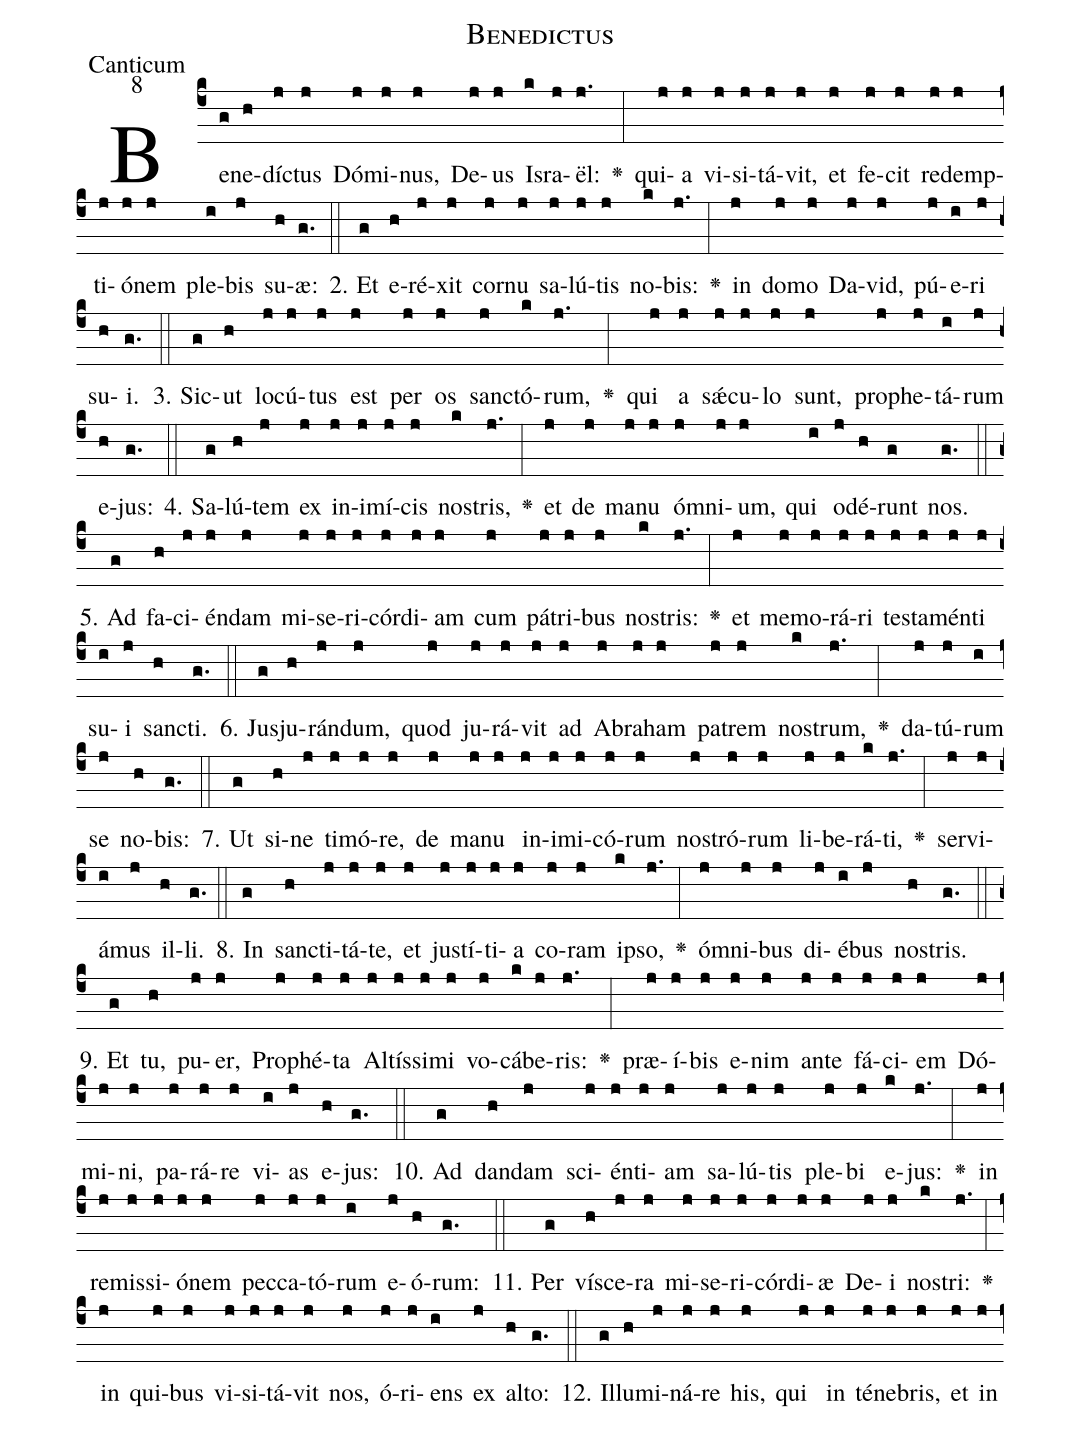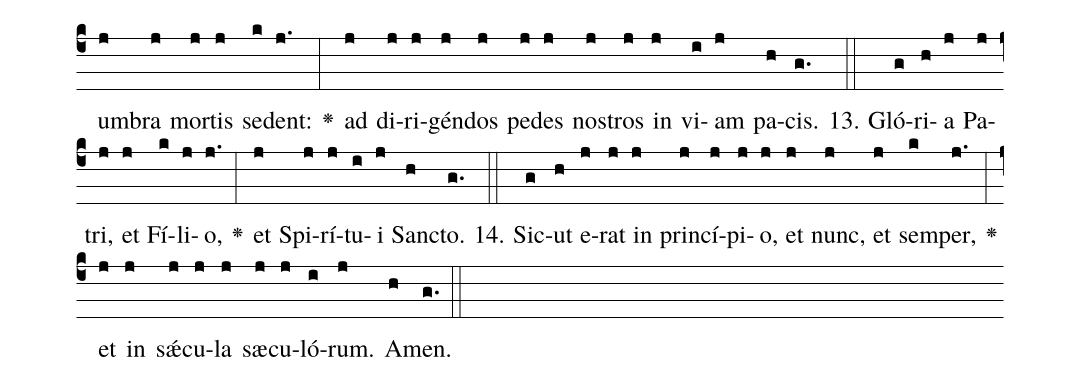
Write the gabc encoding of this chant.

name:Benedictus;
office-part:Canticum;
mode:8;
%%
(c4)Be(g)ne(h)díc(j)tus(j) Dó(j)mi(j)nus,(j) De(j)us(j) Is(k)ra(j)ël:(j.) <v>\greheightstar</v>(:) qui(j)a(j) vi(j)si(j)tá(j)vit,(j) et(j) fe(j)cit(j) red(j)emp(j)ti(j)ó(j)nem(j) ple(i)bis(j) su(h)æ:(g.) (::)
2. Et(g) e(h)ré(j)xit(j) cor(j)nu(j) sa(j)lú(j)tis(j) no(k)bis:(j.) <v>\greheightstar</v>(:) in(j) do(j)mo(j) Da(j)vid,(j) pú(j)e(i)ri(j) su(h)i.(g.) (::)
3. Sic(g)ut(h) lo(j)cú(j)tus(j) est(j) per(j) os(j) sanc(j)tó(k)rum,(j.) <v>\greheightstar</v>(:) qui(j) a(j) sǽ(j)cu(j)lo(j) sunt,(j) pro(j)phe(j)tá(i)rum(j) e(h)jus:(g.) (::)
4. Sa(g)lú(h)tem(j) ex(j) in(j)i(j)mí(j)cis(j) nos(k)tris,(j.) <v>\greheightstar</v>(:) et(j) de(j) ma(j)nu(j) óm(j)ni(j)um,(j) qui(i) o(j)dé(h)runt(g) nos.(g.) (::)
5. Ad(g) fa(h)ci(j)én(j)dam(j) mi(j)se(j)ri(j)cór(j)di(j)am(j) cum(j) pá(j)tri(j)bus(j) nos(k)tris:(j.) <v>\greheightstar</v>(:) et(j) me(j)mo(j)rá(j)ri(j) tes(j)ta(j)mén(j)ti(j) su(i)i(j) sanc(h)ti.(g.) (::)
6. Ju(g)sju(h)rán(j)dum,(j) quod(j) ju(j)rá(j)vit(j) ad(j) A(j)bra(j)ham(j) pa(j)trem(j) nos(k)trum,(j.) <v>\greheightstar</v>(:) da(j)tú(j)rum(i) se(j) no(h)bis:(g.) (::)
7. Ut(g) si(h)ne(j) ti(j)mó(j)re,(j) de(j) ma(j)nu(j) in(j)i(j)mi(j)có(j)rum(j) nos(j)tró(j)rum(j) li(j)be(j)rá(k)ti,(j.) <v>\greheightstar</v>(:) ser(j)vi(j)á(i)mus(j) il(h)li.(g.) (::)
8. In(g) sanc(h)ti(j)tá(j)te,(j) et(j) jus(j)tí(j)ti(j)a(j) co(j)ram(j) ip(k)so,(j.) <v>\greheightstar</v>(:) óm(j)ni(j)bus(j) di(j)é(i)bus(j) nos(h)tris.(g.) (::)
9. Et(g) tu,(h) pu(j)er,(j) Pro(j)phé(j)ta(j) Al(j)tís(j)si(j)mi(j) vo(j)cá(k)be(j)ris:(j.) <v>\greheightstar</v>(:) præ(j)í(j)bis(j) e(j)nim(j) an(j)te(j) fá(j)ci(j)em(j) Dó(j)mi(j)ni,(j) pa(j)rá(j)re(j) vi(i)as(j) e(h)jus:(g.) (::)
10. Ad(g) dan(h)dam(j) sci(j)én(j)ti(j)am(j) sa(j)lú(j)tis(j) ple(j)bi(j) e(k)jus:(j.) <v>\greheightstar</v>(:) in(j) re(j)mis(j)si(j)ó(j)nem(j) pec(j)ca(j)tó(j)rum(i) e(j)ó(h)rum:(g.) (::)
11. Per(g) ví(h)sce(j)ra(j) mi(j)se(j)ri(j)cór(j)di(j)æ(j) De(j)i(j) nos(k)tri:(j.) <v>\greheightstar</v>(:) in(j) qui(j)bus(j) vi(j)si(j)tá(j)vit(j) nos,(j) ó(j)ri(j)ens(i) ex(j) al(h)to:(g.) (::)
12. Il(g)lu(h)mi(j)ná(j)re(j) his,(j) qui(j) in(j) té(j)ne(j)bris,(j) et(j) in(j) um(j)bra(j) mor(j)tis(j) se(k)dent:(j.) <v>\greheightstar</v>(:) ad(j) di(j)ri(j)gén(j)dos(j) pe(j)des(j) nos(j)tros(j) in(j) vi(i)am(j) pa(h)cis.(g.) (::)
13. Gló(g)ri(h)a(j) Pa(j)tri,(j) et(j) Fí(k)li(j)o,(j.) <v>\greheightstar</v>(:) et(j) Spi(j)rí(j)tu(i)i(j) Sanc(h)to.(g.) (::)
14. Sic(g)ut(h) e(j)rat(j) in(j) prin(j)cí(j)pi(j)o,(j) et(j) nunc,(j) et(j) sem(k)per,(j.) <v>\greheightstar</v>(:) et(j) in(j) sǽ(j)cu(j)la(j) sæ(j)cu(j)ló(i)rum.(j) A(h)men.(g.) (::)
